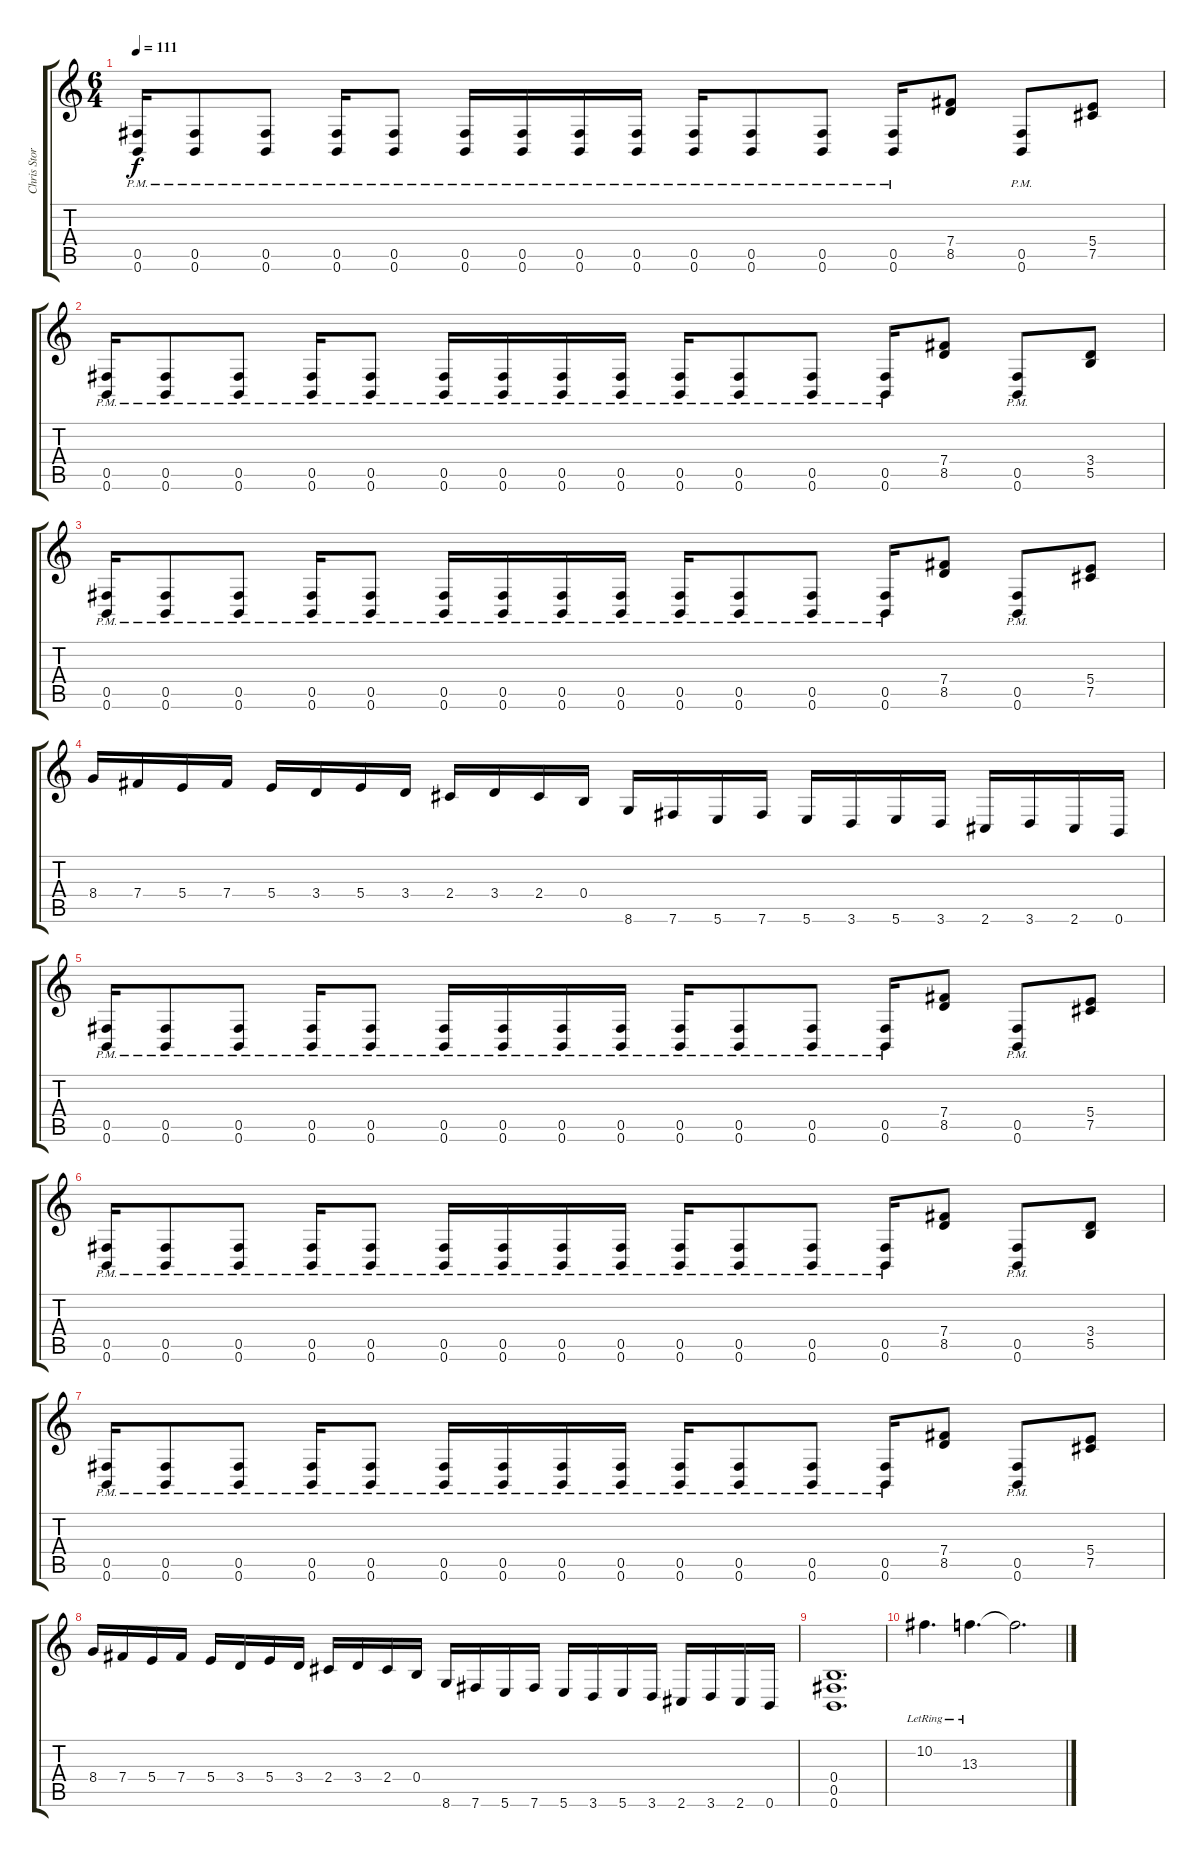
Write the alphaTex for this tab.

\track ("Chris Storey (Guitar)" "Chris Stor") {instrument distortionguitar}
\staff {score tabs}
\tuning (Db4 Ab3 E3 B2 Gb2 B1) {hide}
\ts (6 4)
\tempo 111
\clef g2
\ks c
(0.5{pm} 0.6{pm}).16{dy f} (0.5{pm} 0.6{pm}).8 (0.5{pm} 0.6{pm}).8 (0.5{pm} 0.6{pm}).16 (0.5{pm} 0.6{pm}).8 (0.5{pm} 0.6{pm}).16 (0.5{pm} 0.6{pm}).16 (0.5{pm} 0.6{pm}).16 (0.5{pm} 0.6{pm}).16 (0.5{pm} 0.6{pm}).16 (0.5{pm} 0.6{pm}).8 (0.5{pm} 0.6{pm}).8 (0.5{pm} 0.6{pm}).16 (7.4 8.5).8 (0.5{pm} 0.6{pm}).8 (5.4 7.5).8 |
(0.5{pm} 0.6{pm}).16 (0.5{pm} 0.6{pm}).8 (0.5{pm} 0.6{pm}).8 (0.5{pm} 0.6{pm}).16 (0.5{pm} 0.6{pm}).8 (0.5{pm} 0.6{pm}).16 (0.5{pm} 0.6{pm}).16 (0.5{pm} 0.6{pm}).16 (0.5{pm} 0.6{pm}).16 (0.5{pm} 0.6{pm}).16 (0.5{pm} 0.6{pm}).8 (0.5{pm} 0.6{pm}).8 (0.5{pm} 0.6{pm}).16 (7.4 8.5).8 (0.5{pm} 0.6{pm}).8 (3.4 5.5).8 |
(0.5{pm} 0.6{pm}).16 (0.5{pm} 0.6{pm}).8 (0.5{pm} 0.6{pm}).8 (0.5{pm} 0.6{pm}).16 (0.5{pm} 0.6{pm}).8 (0.5{pm} 0.6{pm}).16 (0.5{pm} 0.6{pm}).16 (0.5{pm} 0.6{pm}).16 (0.5{pm} 0.6{pm}).16 (0.5{pm} 0.6{pm}).16 (0.5{pm} 0.6{pm}).8 (0.5{pm} 0.6{pm}).8 (0.5{pm} 0.6{pm}).16 (7.4 8.5).8 (0.5{pm} 0.6{pm}).8 (5.4 7.5).8 |
8.4.16 7.4.16 5.4.16 7.4.16 5.4.16 3.4.16 5.4.16 3.4.16 2.4.16 3.4.16 2.4.16 0.4.16 8.6.16 7.6.16 5.6.16 7.6.16 5.6.16 3.6.16 5.6.16 3.6.16 2.6.16 3.6.16 2.6.16 0.6.16 |
(0.5{pm} 0.6{pm}).16 (0.5{pm} 0.6{pm}).8 (0.5{pm} 0.6{pm}).8 (0.5{pm} 0.6{pm}).16 (0.5{pm} 0.6{pm}).8 (0.5{pm} 0.6{pm}).16 (0.5{pm} 0.6{pm}).16 (0.5{pm} 0.6{pm}).16 (0.5{pm} 0.6{pm}).16 (0.5{pm} 0.6{pm}).16 (0.5{pm} 0.6{pm}).8 (0.5{pm} 0.6{pm}).8 (0.5{pm} 0.6{pm}).16 (7.4 8.5).8 (0.5{pm} 0.6{pm}).8 (5.4 7.5).8 |
(0.5{pm} 0.6{pm}).16 (0.5{pm} 0.6{pm}).8 (0.5{pm} 0.6{pm}).8 (0.5{pm} 0.6{pm}).16 (0.5{pm} 0.6{pm}).8 (0.5{pm} 0.6{pm}).16 (0.5{pm} 0.6{pm}).16 (0.5{pm} 0.6{pm}).16 (0.5{pm} 0.6{pm}).16 (0.5{pm} 0.6{pm}).16 (0.5{pm} 0.6{pm}).8 (0.5{pm} 0.6{pm}).8 (0.5{pm} 0.6{pm}).16 (7.4 8.5).8 (0.5{pm} 0.6{pm}).8 (3.4 5.5).8 |
(0.5{pm} 0.6{pm}).16 (0.5{pm} 0.6{pm}).8 (0.5{pm} 0.6{pm}).8 (0.5{pm} 0.6{pm}).16 (0.5{pm} 0.6{pm}).8 (0.5{pm} 0.6{pm}).16 (0.5{pm} 0.6{pm}).16 (0.5{pm} 0.6{pm}).16 (0.5{pm} 0.6{pm}).16 (0.5{pm} 0.6{pm}).16 (0.5{pm} 0.6{pm}).8 (0.5{pm} 0.6{pm}).8 (0.5{pm} 0.6{pm}).16 (7.4 8.5).8 (0.5{pm} 0.6{pm}).8 (5.4 7.5).8 |
8.4.16 7.4.16 5.4.16 7.4.16 5.4.16 3.4.16 5.4.16 3.4.16 2.4.16 3.4.16 2.4.16 0.4.16 8.6.16 7.6.16 5.6.16 7.6.16 5.6.16 3.6.16 5.6.16 3.6.16 2.6.16 3.6.16 2.6.16 0.6.16 |
(0.4 0.5 0.6).1{d} |
10.2{lr}.4{d} 13.3{lr}.4{d} 13.3{t}.2{d}
